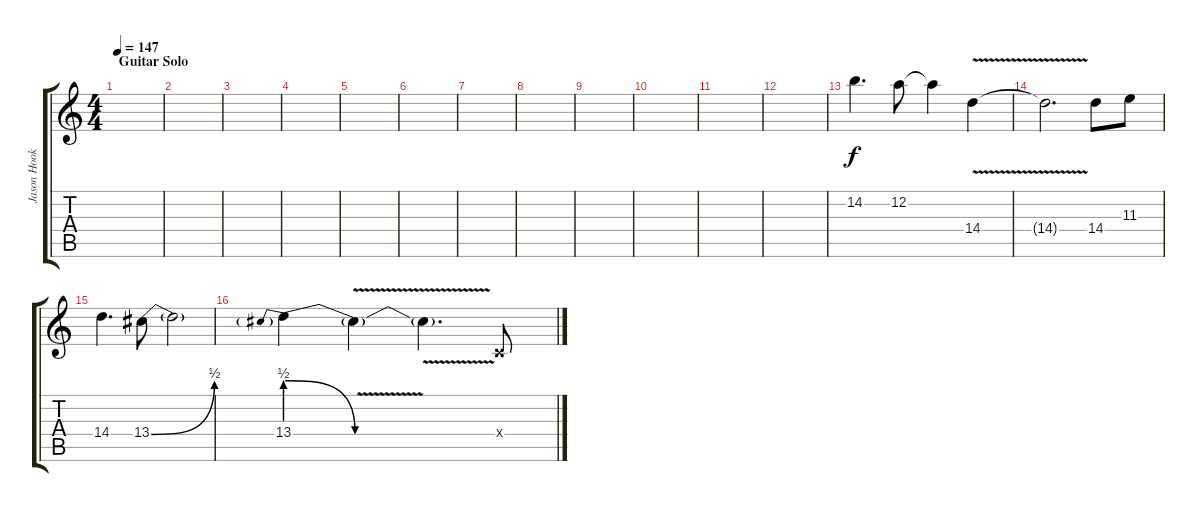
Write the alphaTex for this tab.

\track ("Jason Hook (Harmony Guitar 2)" "Jason Hook") {instrument distortionguitar}
\staff {score tabs}
\tuning (D4 A3 F3 C3 G2 D2) {hide}
\ts (4 4)
\section ("" "Guitar Solo")
\tempo 147
\clef g2
\ks c
|
|
|
|
|
|
|
|
|
|
|
|
14.2.4{d} 12.2.8 12.2{t}.4 14.4{v}.4 |
14.4{t}.2{d} 14.4.8 11.3.8 |
14.4.4{d} 13.4{be (bend 0 0 60 2)}.8 13.4{t}.2 |
13.4{be (prebendrelease 0 2 60 0)}.4 13.4{v t}.4 13.4{t}.4{d} 0.4{x}.8
